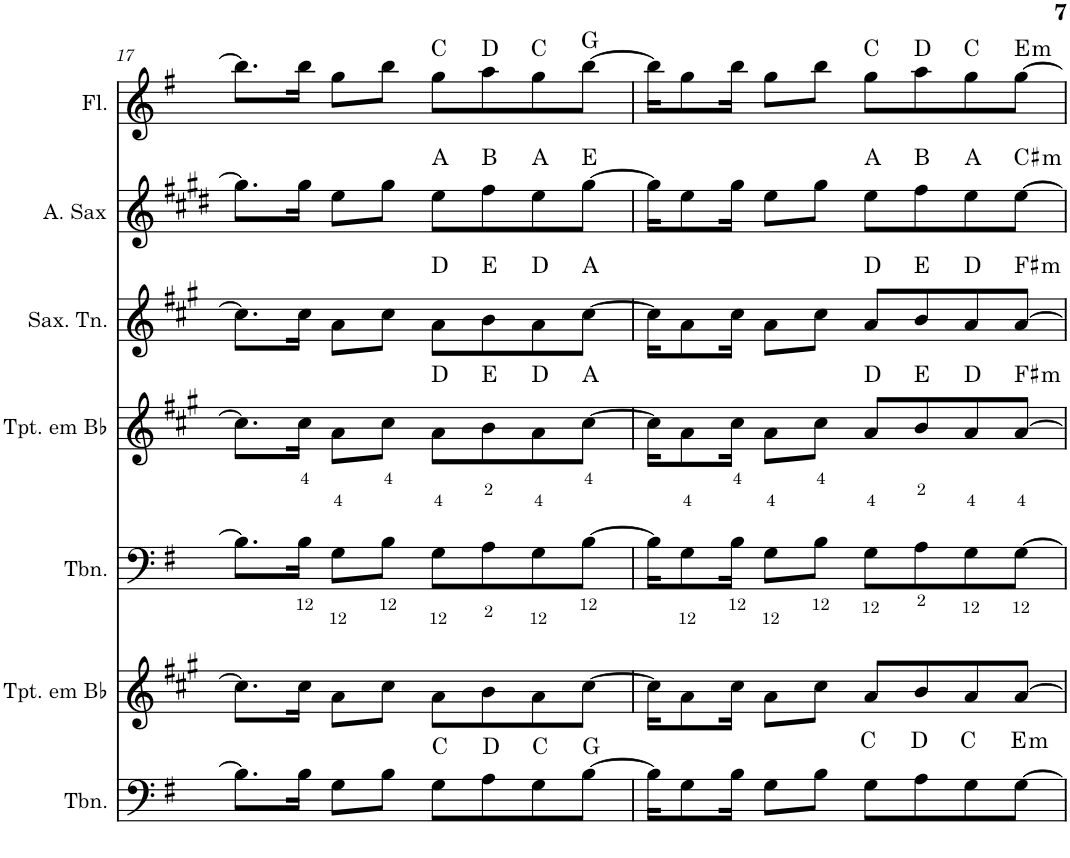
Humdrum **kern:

**kern	**harte	**kern	**kern	**kern	**harte	**kern	**harte	**kern	**harte	**kern	**harte
*part7	*part7	*part6	*part5	*part4	*part4	*part3	*part3	*part2	*part2	*part1	*part1
*staff7	*	*staff6	*staff5	*staff4	*	*staff3	*	*staff2	*	*staff1	*
*I"Trombone	*	*I"Trompete em Bb	*I"Trombone	*I"Trompete em Bb	*	*I"Saxofone Tenor	*	*I"Saxofone Alto	*	*I"Flauta Transversal	*
*I'Tbn.	*	*I'Tpt. em Bb	*I'Tbn.	*I'Tpt. em Bb	*	*I'Sax. Tn.	*	*	*	*I'Fl.	*
!!LO:PB:g=z
*clefF4	*	*clefG2	*clefF4	*clefG2	*	*clefG2	*	*clefG2	*	*clefG2	*
*	*	*Trd1c2	*	*Trd1c2	*	*Trd8c14	*	*Trd5c9	*	*	*
*k[f#]	*	*k[f#c#g#]	*k[f#]	*k[f#c#g#]	*	*k[f#c#g#]	*	*k[f#c#g#d#]	*	*k[f#]	*
*G:	*	*A:	*G:	*A:	*	*A:	*	*E:	*	*G:	*
*M4/4	*	*M4/4	*M4/4	*M4/4	*	*M4/4	*	*M4/4	*	*M4/4	*
=17	=17	=17	=17	=17	=17	=17	=17	=17	=17	=17	=17
8.B\L]	.	8.cc#\L]	8.B\L]	8.cc#\L]	.	8.cc#\L]	.	8.gg#\L]	.	8.bb\L]	.
16B\Jk	.	16cc#\Jk	16B\Jk	16cc#\Jk	.	16cc#\Jk	.	16gg#\Jk	.	16bb\Jk	.
8G\L	.	8a\L	8G\L	8a\L	.	8a\L	.	8ee\L	.	8gg\L	.
8B\J	.	8cc#\J	8B\J	8cc#\J	.	8cc#\J	.	8gg#\J	.	8bb\J	.
8G\L	C:maj	8a\L	8G\L	8a\L	D:maj	8a\L	D:maj	8ee\L	A:maj	8gg\L	C:maj
8A\	D:maj	8b\	8A\	8b\	E:maj	8b\	E:maj	8ff#\	B:maj	8aa\	D:maj
8G\	C:maj	8a\	8G\	8a\	D:maj	8a\	D:maj	8ee\	A:maj	8gg\	C:maj
[8B\J	G:maj	[8cc#\J	[8B\J	[8cc#\J	A:maj	[8cc#\J	A:maj	[8gg#\J	E:maj	[8bb\J	G:maj
=18	=18	=18	=18	=18	=18	=18	=18	=18	=18	=18	=18
16B\KL]	.	16cc#\KL]	16B\KL]	16cc#\KL]	.	16cc#\KL]	.	16gg#\KL]	.	16bb\KL]	.
8G\	.	8a\	8G\	8a\	.	8a\	.	8ee\	.	8gg\	.
16B\Jk	.	16cc#\Jk	16B\Jk	16cc#\Jk	.	16cc#\Jk	.	16gg#\Jk	.	16bb\Jk	.
8G\L	.	8a\L	8G\L	8a\L	.	8a\L	.	8ee\L	.	8gg\L	.
8B\J	.	8cc#\J	8B\J	8cc#\J	.	8cc#\J	.	8gg#\J	.	8bb\J	.
8G\L	C:maj	8a/L	8G\L	8a/L	D:maj	8a/L	D:maj	8ee\L	A:maj	8gg\L	C:maj
8A\	D:maj	8b/	8A\	8b/	E:maj	8b/	E:maj	8ff#\	B:maj	8aa\	D:maj
8G\	C:maj	8a/	8G\	8a/	D:maj	8a/	D:maj	8ee\	A:maj	8gg\	C:maj
!	!LO:H:kt=m	!	!	!	!LO:H:kt=m	!	!LO:H:kt=m	!	!LO:H:kt=m	!	!LO:H:kt=m
[8G\J	E:min	[8a/J	[8G\J	[8a/J	F#:min	[8a/J	F#:min	[8ee\J	C#:min	[8gg\J	E:min
=	=	=	=	=	=	=	=	=	=	=	=
*-	*-	*-	*-	*-	*-	*-	*-	*-	*-	*-	*-
